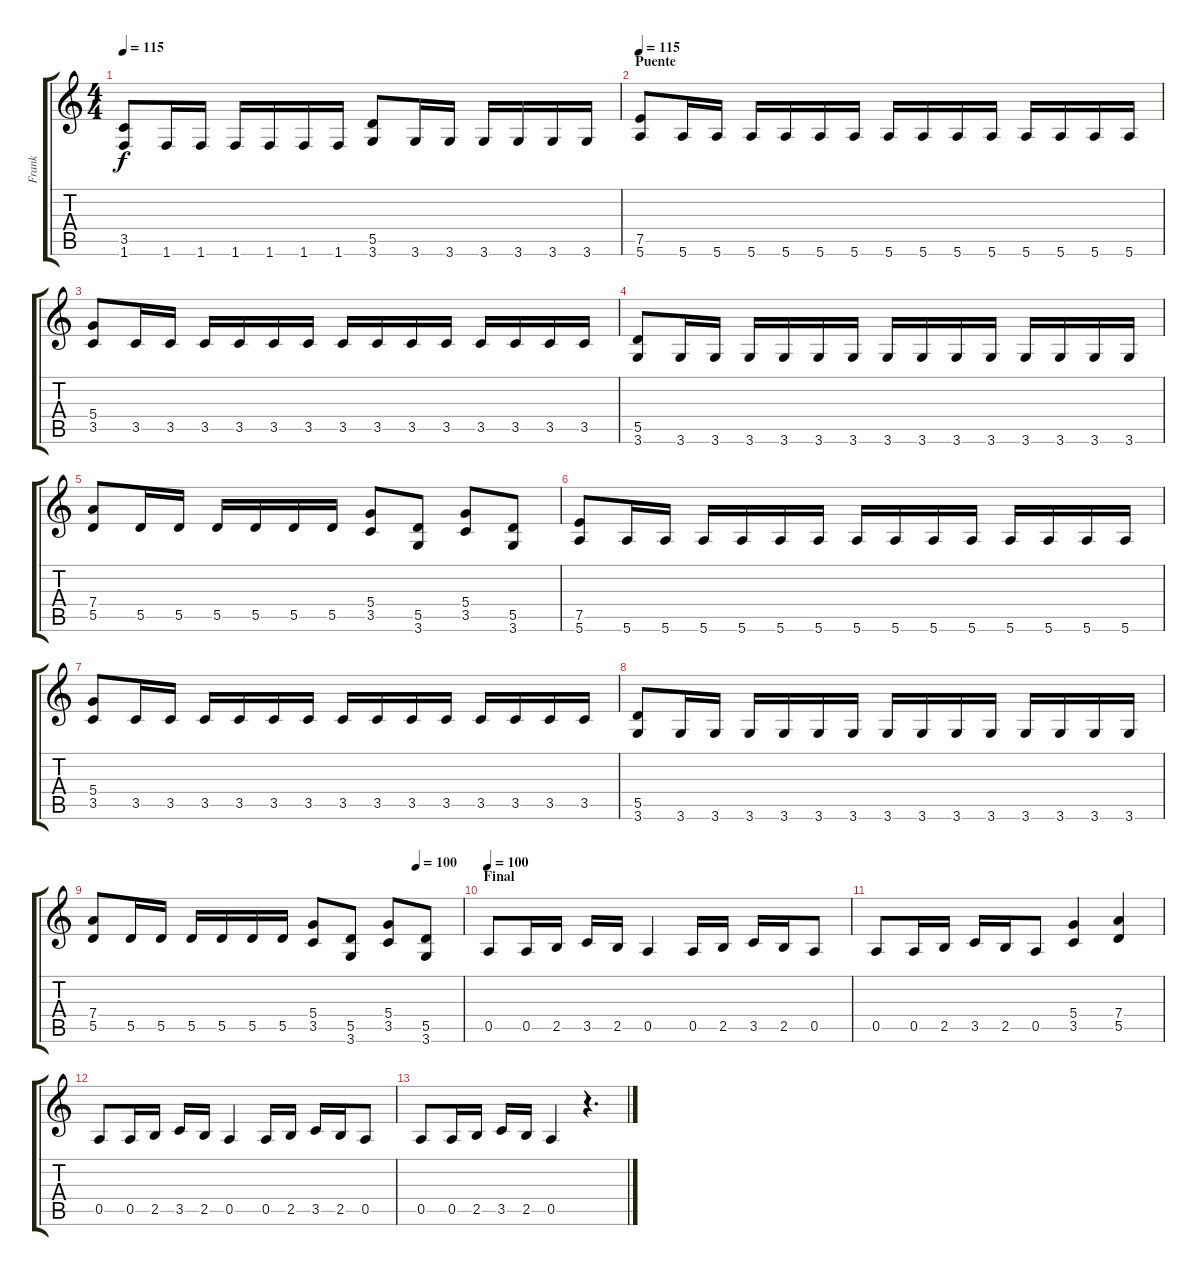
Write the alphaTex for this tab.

\track ("Frank" "Frank") {instrument overdrivenguitar}
\staff {score tabs}
\tuning (E4 B3 G3 D3 A2 E2) {hide}
\ts (4 4)
\tempo 115
\clef g2
\ks c
(3.5 1.6).8{dy f} 1.6.16 1.6.16 1.6.16 1.6.16 1.6.16 1.6.16 (5.5 3.6).8 3.6.16 3.6.16 3.6.16 3.6.16 3.6.16 3.6.16 |
\section ("" "Puente")
\tempo 115
(7.5 5.6).8 5.6.16 5.6.16 5.6.16 5.6.16 5.6.16 5.6.16 5.6.16 5.6.16 5.6.16 5.6.16 5.6.16 5.6.16 5.6.16 5.6.16 |
(5.4 3.5).8 3.5.16 3.5.16 3.5.16 3.5.16 3.5.16 3.5.16 3.5.16 3.5.16 3.5.16 3.5.16 3.5.16 3.5.16 3.5.16 3.5.16 |
(5.5 3.6).8 3.6.16 3.6.16 3.6.16 3.6.16 3.6.16 3.6.16 3.6.16 3.6.16 3.6.16 3.6.16 3.6.16 3.6.16 3.6.16 3.6.16 |
(7.4 5.5).8 5.5.16 5.5.16 5.5.16 5.5.16 5.5.16 5.5.16 (5.4 3.5).8 (5.5 3.6).8 (5.4 3.5).8 (5.5 3.6).8 |
(7.5 5.6).8 5.6.16 5.6.16 5.6.16 5.6.16 5.6.16 5.6.16 5.6.16 5.6.16 5.6.16 5.6.16 5.6.16 5.6.16 5.6.16 5.6.16 |
(5.4 3.5).8 3.5.16 3.5.16 3.5.16 3.5.16 3.5.16 3.5.16 3.5.16 3.5.16 3.5.16 3.5.16 3.5.16 3.5.16 3.5.16 3.5.16 |
(5.5 3.6).8 3.6.16 3.6.16 3.6.16 3.6.16 3.6.16 3.6.16 3.6.16 3.6.16 3.6.16 3.6.16 3.6.16 3.6.16 3.6.16 3.6.16 |
\tempo (100 0.875)
(7.4 5.5).8 5.5.16 5.5.16 5.5.16 5.5.16 5.5.16 5.5.16 (5.4 3.5).8 (5.5 3.6).8 (5.4 3.5).8 (5.5 3.6).8 |
\section ("" "Final")
\tempo 100
0.5.8 0.5.16 2.5.16 3.5.16 2.5.16 0.5.4 0.5.16 2.5.16 3.5.16 2.5.16 0.5.8 |
0.5.8 0.5.16 2.5.16 3.5.16 2.5.16 0.5.8 (5.4 3.5).4 (7.4 5.5).4 |
0.5.8 0.5.16 2.5.16 3.5.16 2.5.16 0.5.4 0.5.16 2.5.16 3.5.16 2.5.16 0.5.8 |
0.5.8 0.5.16 2.5.16 3.5.16 2.5.16 0.5.4 r.4{d}
